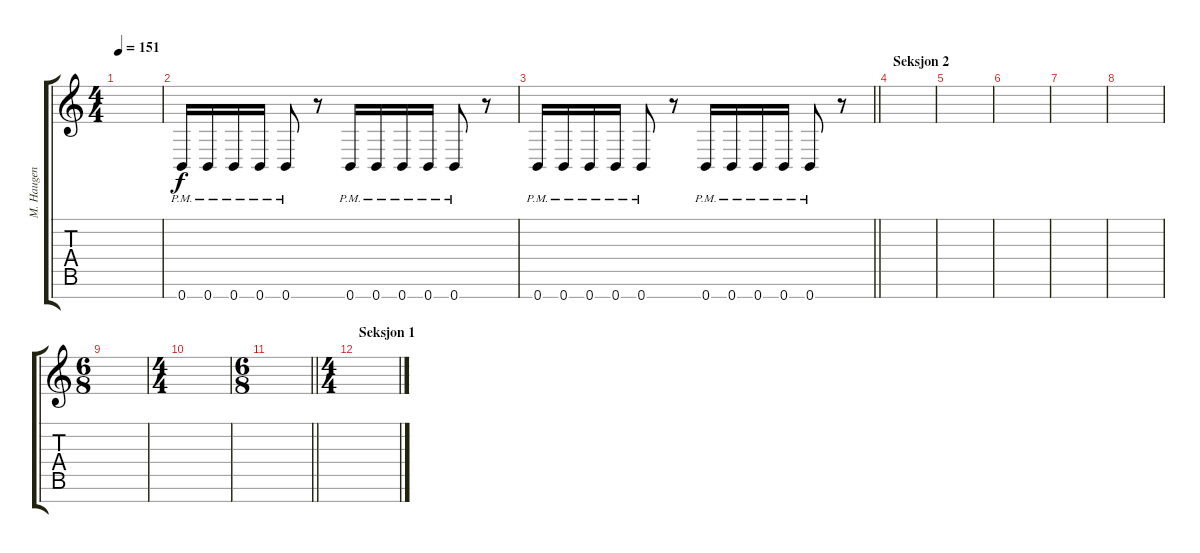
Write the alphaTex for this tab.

\track ("M. Haugen" "M. Haugen") {instrument distortionguitar}
\staff {score tabs}
\tuning (E4 B3 G3 D3 A2 E2 B1) {hide}
\ts (4 4)
\tempo 151
\clef g2
\ks c
|
0.7{pm}.16 0.7{pm}.16 0.7{pm}.16 0.7{pm}.16 0.7{pm}.8 r.8 0.7{pm}.16 0.7{pm}.16 0.7{pm}.16 0.7{pm}.16 0.7{pm}.8 r.8 |
\barLineRight lightlight
0.7{pm}.16 0.7{pm}.16 0.7{pm}.16 0.7{pm}.16 0.7{pm}.8 r.8 0.7{pm}.16 0.7{pm}.16 0.7{pm}.16 0.7{pm}.16 0.7{pm}.8 r.8 |
\section ("" "Seksjon 2")
|
|
|
|
|
\ts (6 8)
|
\ts (4 4)
|
\ts (6 8)
\barLineRight lightlight
|
\ts (4 4)
\section ("" "Seksjon 1")
